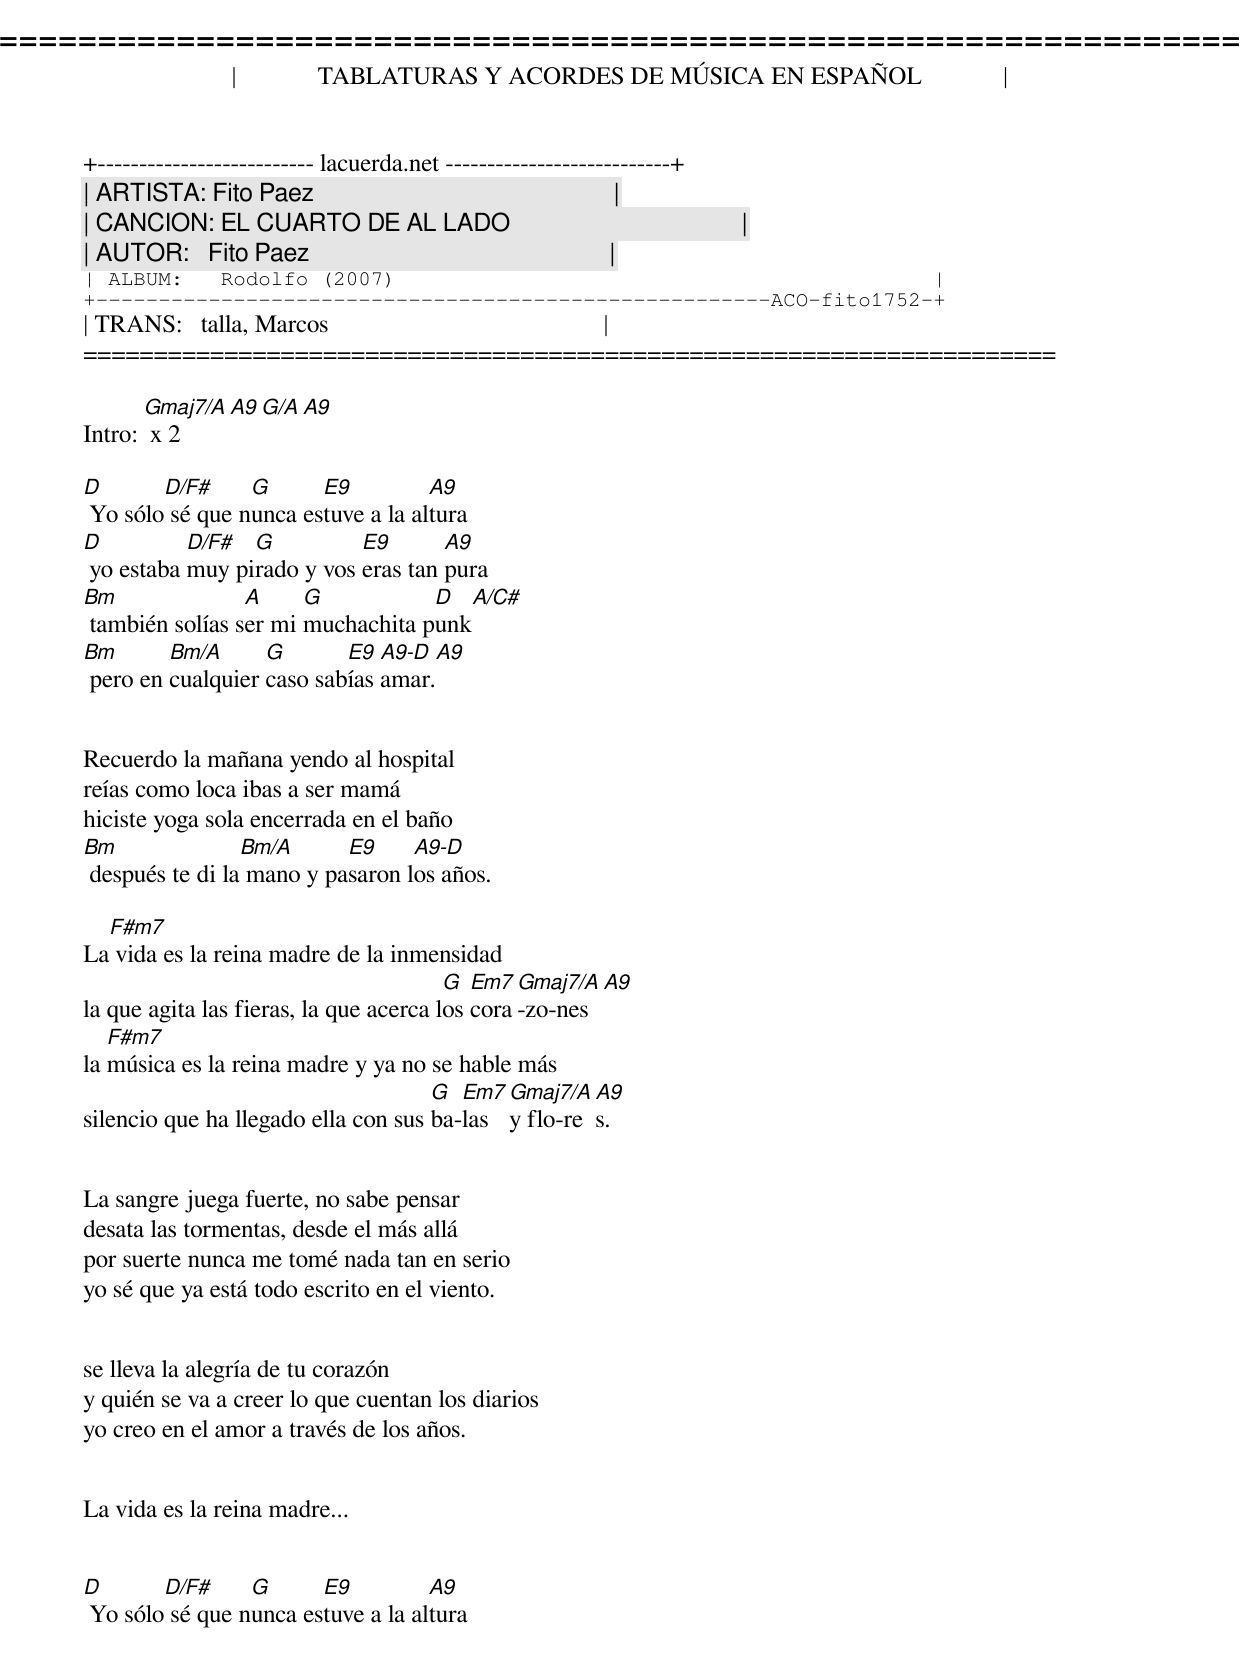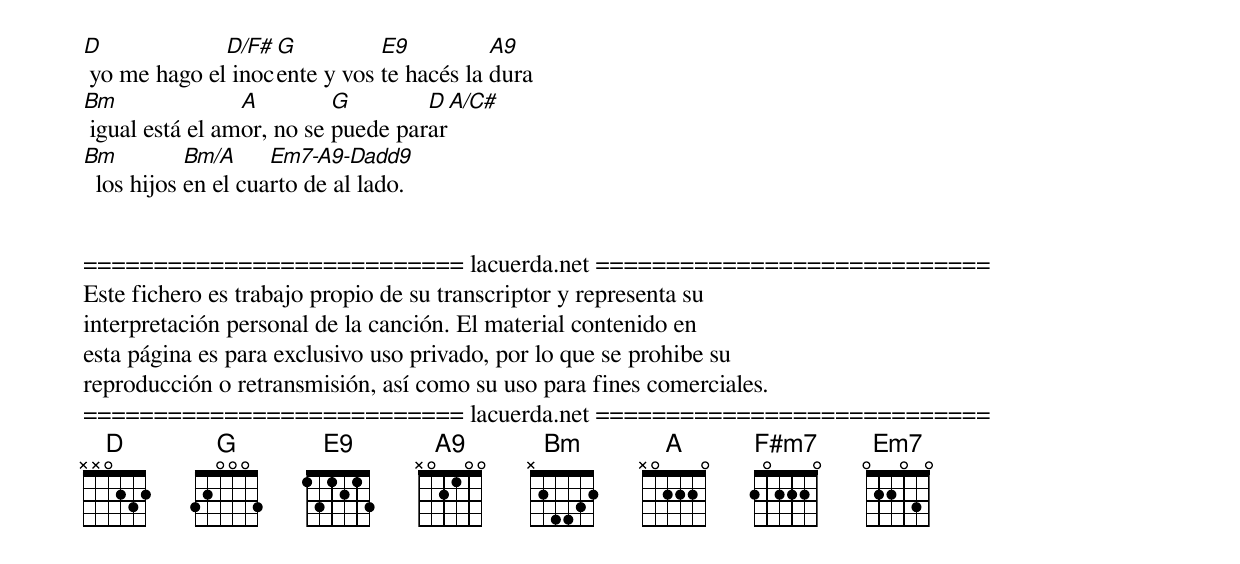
=====================================================================
|             TABLATURAS Y ACORDES DE MÚSICA EN ESPAÑOL             |
+-------------------------- lacuerda.net ---------------------------+
| ARTISTA: Fito Paez                                                |
| CANCION: EL CUARTO DE AL LADO                                     |
| AUTOR:   Fito Paez                                                |
| ALBUM:   Rodolfo (2007)                                           |
+------------------------------------------------------ACO-fito1752-+
| TRANS:   talla, Marcos                                            |
=====================================================================

Intro: [Gmaj7/A A9 G/A A9] x 2

D       D/F#     G      E9          A9
 Yo sólo sé que nunca estuve a la altura
D          D/F#  G          E9       A9
 yo estaba muy pirado y vos eras tan pura
Bm               A     G           D   A/C#
 también solías ser mi muchachita punk
Bm       Bm/A      G       E9  A9-D  A9
 pero en cualquier caso sabías amar.


Recuerdo la mañana yendo al hospital
reías como loca ibas a ser mamá
hiciste yoga sola encerrada en el baño
Bm               Bm/A      E9     A9-D
 después te di la mano y pasaron los años.

  F#m7
La vida es la reina madre de la inmensidad
                                        G  Em7 Gmaj7/A A9
la que agita las fieras, la que acerca los cora-zo-nes
   F#m7
la música es la reina madre y ya no se hable más
                                     G  Em7 Gmaj7/A A9
silencio que ha llegado ella con sus ba-las y flo-res.


La sangre juega fuerte, no sabe pensar
desata las tormentas, desde el más allá
por suerte nunca me tomé nada tan en serio
yo sé que ya está todo escrito en el viento.


se lleva la alegría de tu corazón
y quién se va a creer lo que cuentan los diarios
yo creo en el amor a través de los años.


La vida es la reina madre...


D       D/F#     G      E9          A9
 Yo sólo sé que nunca estuve a la altura
D             D/F# G          E9          A9
 yo me hago el inocente y vos te hacés la dura
Bm               A         G        D   A/C#
 igual está el amor, no se puede parar
Bm          Bm/A     Em7-A9-Dadd9
  los hijos en el cuarto de al lado.


=========================== lacuerda.net ============================
Este fichero es trabajo propio de su transcriptor y representa su
interpretación personal de la canción. El material contenido en
esta página es para exclusivo uso privado, por lo que se prohibe su
reproducción o retransmisión, así como su uso para fines comerciales.
=========================== lacuerda.net ============================
